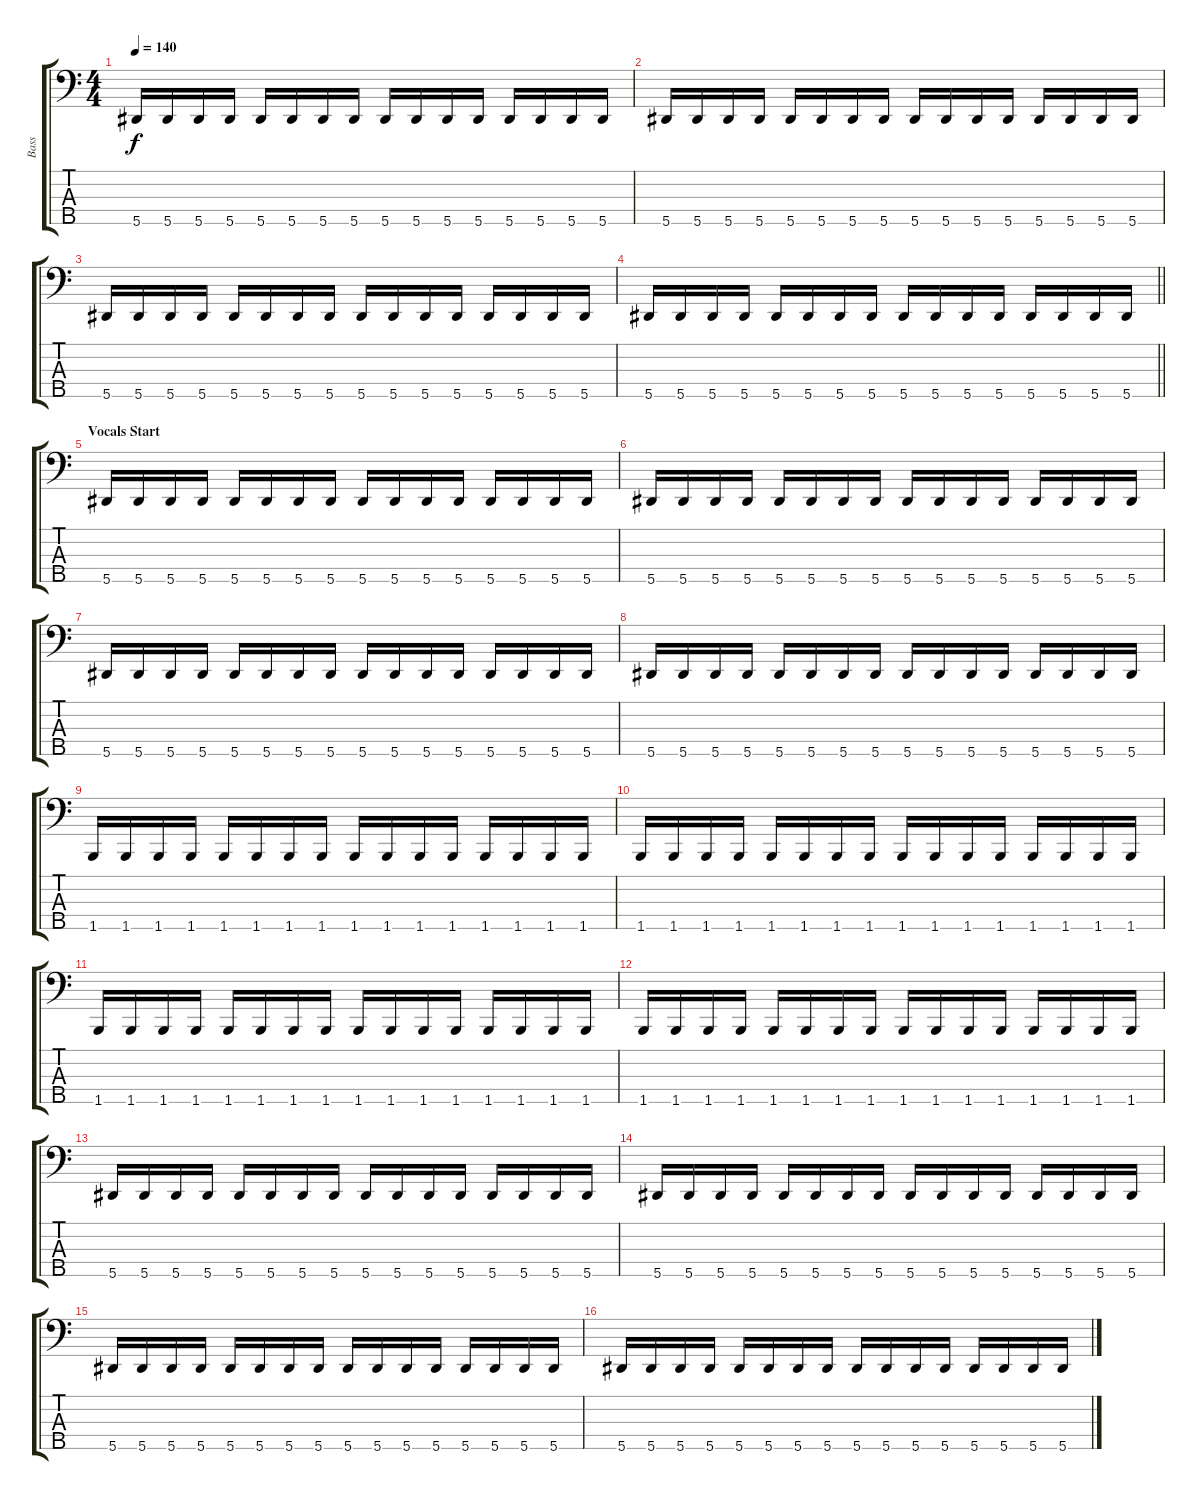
\track ("Bass" "Bass") {instrument electricbasspick}
\staff {score tabs}
\tuning (F2 Eb2 Bb1 F1 Bb0) {hide}
\ts (4 4)
\tempo 140
\clef f4
\ks c
5.5.16{dy f} 5.5.16 5.5.16 5.5.16 5.5.16 5.5.16 5.5.16 5.5.16 5.5.16 5.5.16 5.5.16 5.5.16 5.5.16 5.5.16 5.5.16 5.5.16 |
5.5.16 5.5.16 5.5.16 5.5.16 5.5.16 5.5.16 5.5.16 5.5.16 5.5.16 5.5.16 5.5.16 5.5.16 5.5.16 5.5.16 5.5.16 5.5.16 |
5.5.16 5.5.16 5.5.16 5.5.16 5.5.16 5.5.16 5.5.16 5.5.16 5.5.16 5.5.16 5.5.16 5.5.16 5.5.16 5.5.16 5.5.16 5.5.16 |
\barLineRight lightlight
5.5.16 5.5.16 5.5.16 5.5.16 5.5.16 5.5.16 5.5.16 5.5.16 5.5.16 5.5.16 5.5.16 5.5.16 5.5.16 5.5.16 5.5.16 5.5.16 |
\section ("" "Vocals Start")
5.5.16 5.5.16 5.5.16 5.5.16 5.5.16 5.5.16 5.5.16 5.5.16 5.5.16 5.5.16 5.5.16 5.5.16 5.5.16 5.5.16 5.5.16 5.5.16 |
5.5.16 5.5.16 5.5.16 5.5.16 5.5.16 5.5.16 5.5.16 5.5.16 5.5.16 5.5.16 5.5.16 5.5.16 5.5.16 5.5.16 5.5.16 5.5.16 |
5.5.16 5.5.16 5.5.16 5.5.16 5.5.16 5.5.16 5.5.16 5.5.16 5.5.16 5.5.16 5.5.16 5.5.16 5.5.16 5.5.16 5.5.16 5.5.16 |
5.5.16 5.5.16 5.5.16 5.5.16 5.5.16 5.5.16 5.5.16 5.5.16 5.5.16 5.5.16 5.5.16 5.5.16 5.5.16 5.5.16 5.5.16 5.5.16 |
1.5.16 1.5.16 1.5.16 1.5.16 1.5.16 1.5.16 1.5.16 1.5.16 1.5.16 1.5.16 1.5.16 1.5.16 1.5.16 1.5.16 1.5.16 1.5.16 |
1.5.16 1.5.16 1.5.16 1.5.16 1.5.16 1.5.16 1.5.16 1.5.16 1.5.16 1.5.16 1.5.16 1.5.16 1.5.16 1.5.16 1.5.16 1.5.16 |
1.5.16 1.5.16 1.5.16 1.5.16 1.5.16 1.5.16 1.5.16 1.5.16 1.5.16 1.5.16 1.5.16 1.5.16 1.5.16 1.5.16 1.5.16 1.5.16 |
1.5.16 1.5.16 1.5.16 1.5.16 1.5.16 1.5.16 1.5.16 1.5.16 1.5.16 1.5.16 1.5.16 1.5.16 1.5.16 1.5.16 1.5.16 1.5.16 |
5.5.16 5.5.16 5.5.16 5.5.16 5.5.16 5.5.16 5.5.16 5.5.16 5.5.16 5.5.16 5.5.16 5.5.16 5.5.16 5.5.16 5.5.16 5.5.16 |
5.5.16 5.5.16 5.5.16 5.5.16 5.5.16 5.5.16 5.5.16 5.5.16 5.5.16 5.5.16 5.5.16 5.5.16 5.5.16 5.5.16 5.5.16 5.5.16 |
5.5.16 5.5.16 5.5.16 5.5.16 5.5.16 5.5.16 5.5.16 5.5.16 5.5.16 5.5.16 5.5.16 5.5.16 5.5.16 5.5.16 5.5.16 5.5.16 |
5.5.16 5.5.16 5.5.16 5.5.16 5.5.16 5.5.16 5.5.16 5.5.16 5.5.16 5.5.16 5.5.16 5.5.16 5.5.16 5.5.16 5.5.16 5.5.16
